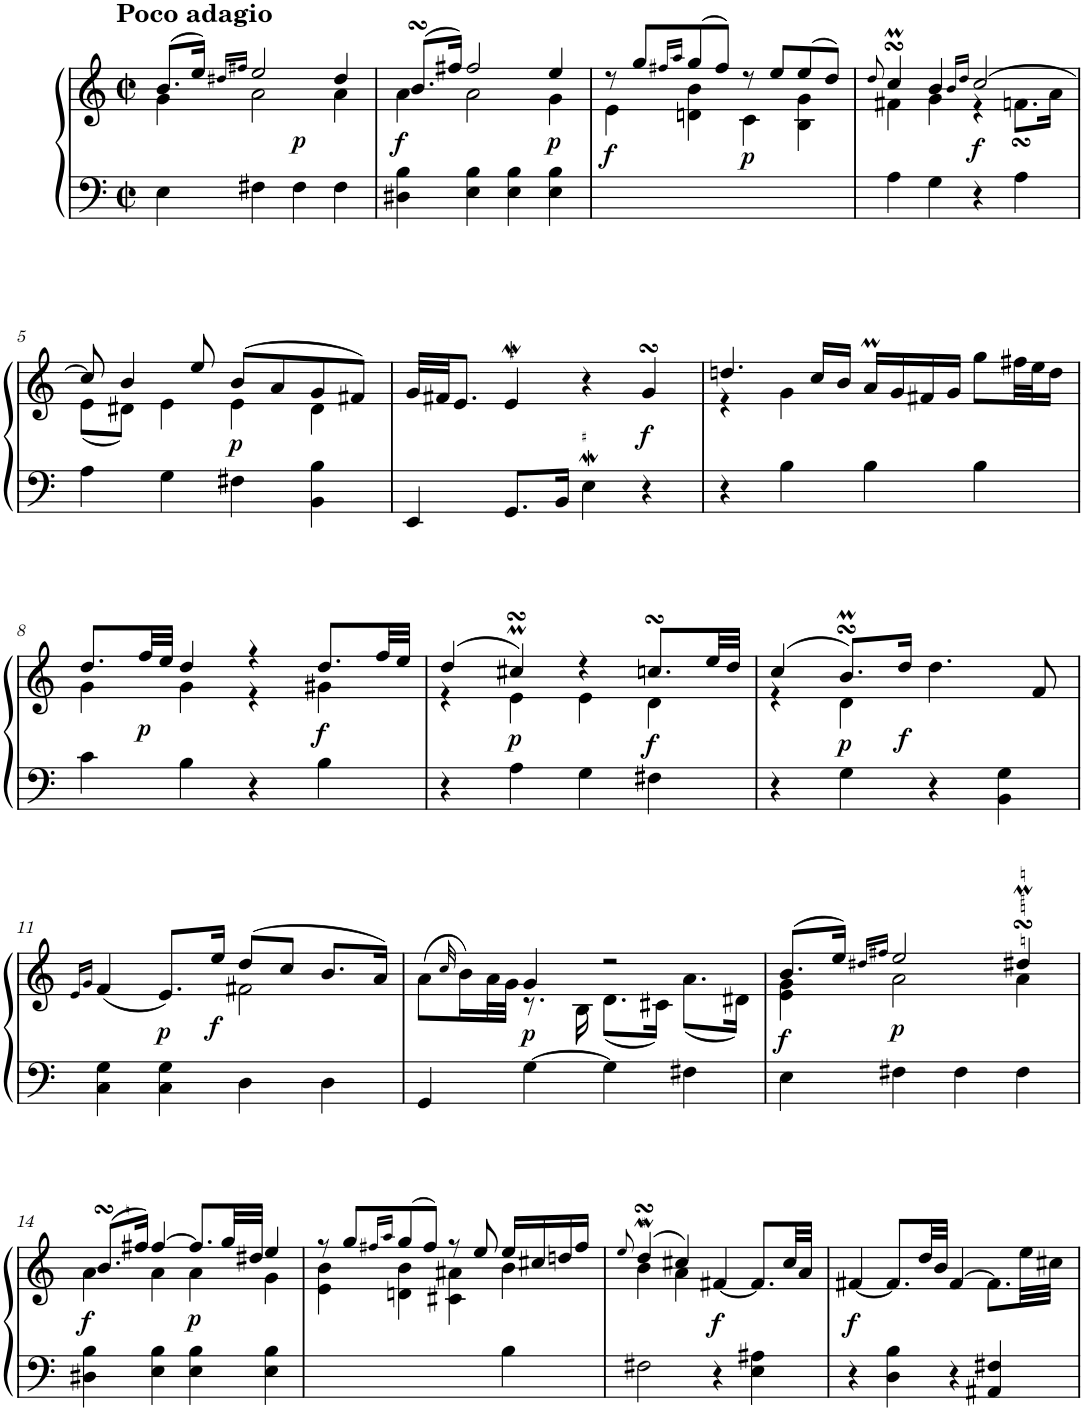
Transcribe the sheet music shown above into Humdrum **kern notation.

**kern	**kern	**dynam
*part1	*part1	*part1
*staff2	*staff1	*staff1/2
*I"Фортепиано	*	*
*clefF4	*clefG2	*
*k[]	*k[]	*
*M2/2	*M2/2	*
*met(c|)	*met(c|)	*
=1	=1	=1
*	*^	*
!	!LO:TX:a:B:t=Poco adagio	!	!
4E\	(>8.b/L	4g\	.
.	16ee/Jk)	.	.
.	16qdd#X/LL	.	.
.	16qff#X/JJ	.	.
4F#X\	2ee/	2a\	.
!	!	!	!LO:DY:a=2
4F#\	.	.	p
4F#\	4dd#/	4a\	.
=2	=2	=2	=2
!	!	!	!LO:DY:b
4D#X\ 4B\	(>8.bsSsS/L	4a\	f
.	16ff#X/Jk)	.	.
4E\ 4B\	2ff#/	2a\	.
4E\ 4B\	.	.	.
!	!	!	!LO:DY:b
4E\ 4B\	4ee/	4g\	p
=3	=3	=3	=3
!	!	!	!LO:DY:b
1ryy	8r	4e\	f
.	8gg/L	.	.
.	16qff#X/LL	.	.
.	16qaa/JJ	.	.
.	(>8gg/	4dn\ 4b\	.
.	8ff#/J)	.	.
!	!	!	!LO:DY:b
.	8r	4c\	p
.	8ee/L	.	.
.	(>8ee/	4B\ 4g\	.
.	8dd/J)	.	.
=4	=4	=4	=4
.	8qdd/	.	.
4A\	4ccMsSSs/	4f#X\	.
4G\	4b/	4g\	.
.	16qb/LL	.	.
.	16qdd/JJ	.	.
!	!	!	!LO:DY:b
4r	[2cc/	4r	f
4A\	.	8.fnsSSs\L	.
.	.	16a\Jk	.
!!LO:LB:g=z	!!
=5	=5	=5	=5
4A\	8cc/]	(<8e\L	.
.	4b/	8d#X\J)	.
4G\	.	4e\	.
.	8ee/	.	.
!	!	!	!LO:DY:b
4F#X\	(>8b/L	4e\	p
.	8a/	.	.
4BB\ 4B\	8g/	4d#\	.
.	8f#X/J)	.	.
*	*v	*v	*
=6	=6	=6
4EE/	32g/LLL	.
.	32f#X/JJ	.
.	8.e/J	.
8.GG/L	4eW/	.
16BB/Jk	.	.
4EW\	4r	.
!	!	!LO:DY:b
4r	4gsSSS/	f
=7	=7	=7
*	*^	*
4r	4.ddn/	4r	.
4B\	.	4g\	.
.	16cc/LL	.	.
.	16b/JJ	.	.
4B\	16aM/LL	2ryy	.
.	16g/	.	.
.	16f#X/	.	.
.	16g/JJ	.	.
4B\	8gg\L	.	.
.	32ff#X\LL	.	.
.	32ee\J	.	.
.	16dd\JJ	.	.
!!LO:LB:g=z	!!
=8	=8	=8	=8
4c\	8.dd/L	4g\	.
!	!	!	!LO:DY:b
.	32ff/LL	.	p
.	32ee/JJJ	.	.
4B\	4dd/	4g\	.
4r	4r	4r	.
!	!	!	!LO:DY:b
4B\	8.dd/L	4g#X\	f
.	32ff/LL	.	.
.	32ee/JJJ	.	.
=9	=9	=9	=9
4r	(>4dd/	4r	.
!	!	!	!LO:DY:b
4A\	4cc#XmsSsS/)	4e\	p
4G\	4r	4e\	.
!	!	!	!LO:DY:b
4F#X\	8.ccnsSSs/L	4d\	f
.	32ee/LL	.	.
.	32dd/JJJ	.	.
=10	=10	=10	=10
4r	(>4cc/	4r	.
!	!	!	!LO:DY:b
4G\	8.bsSsSm/L)	4d\	p
!	!	!	!LO:DY:b
.	16dd/Jk	.	f
4r	4.dd\	2ryy	.
4BB\ 4G\	.	.	.
.	8f/	.	.
!!LO:LB:g=z	!!
=11	=11	=11	=11
.	16qe/LL	.	.
.	16qg/JJ	.	.
4C\ 4G\	(<4f/	2ryy	.
!	!	!	!LO:DY:b
4C\ 4G\	8.e/L)	.	p
!	!	!	!LO:DY:b
.	16ee/Jk	.	f
4D\	(>8dd/L	2f#X\	.
.	8cc/J	.	.
4D\	8.b/L	.	.
.	16a/Jk)	.	.
=12	=12	=12	=12
4GG/	(>8a\L	4ryy	.
.	32qcc/	.	.
.	16b\L)	.	.
.	32a\L	.	.
.	32g\JJJ	.	.
!	!	!	!LO:DY:b
[4G\	4g/	8.r	p
.	.	16B\	.
4G\]	2r	(<8.d\L	.
.	.	16c#X\Jk)	.
4F#X\	.	(<8.a\L	.
.	.	16d#X\Jk)	.
=13	=13	=13	=13
!	!	!	!LO:DY:b
4E\	(>8.b/L	4e\ 4g\	f
.	16ee/Jk)	.	.
.	16qdd#X/LL	.	.
.	16qff#X/JJ	.	.
!	!	!	!LO:DY:b
4F#X\	2ee/	2a\	p
4F#\	.	.	.
4F#\	4dd#XsSsSm/	4a\	.
!!LO:LB:g=z	!!
=14	=14	=14	=14
!	!	!	!LO:DY:b
4D#X\ 4B\	(>8.bsSsS/L	4a\	f
.	16ff#X/Jk)	.	.
4E\ 4B\	[4ff#/	4a\	.
!	!	!	!LO:DY:b
4E\ 4B\	8.ff#/L]	4a\	p
.	32gg/LL	.	.
.	32dd#X/JJJ	.	.
4E\ 4B\	4ee/	4g\	.
=15	=15	=15	=15
2ryy	8r	4e\ 4b\	.
.	8gg/L	.	.
.	16qff#X/LL	.	.
.	16qaa/JJ	.	.
.	(>8gg/	4dn\ 4b\	.
.	8ff#/J)	.	.
4ryy	8r	4c#X\ 4a#X\	.
.	8ee/	.	.
4B\	16ee/LL	4b\	.
.	16cc#X/	.	.
.	16ddn/	.	.
.	16ff#/JJ	.	.
=16	=16	=16	=16
.	8qee/	.	.
2F#X\	(>4ddMsSSS/	4b\	.
.	4cc#X/)	4a\	.
!	!	!	!LO:DY:b
4r	[4f#X/	2ryy	f
4E\ 4A#X\	8.f#/L]	.	.
.	32cc#/LL	.	.
.	32a/JJJ	.	.
*	*v	*v	*
=17	=17	=17
!	!	!LO:DY:b
4r	[4f#X/	f
4D\ 4B\	8.f#/L]	.
.	32dd/LL	.
.	32b/JJJ	.
4r	[4f#/	.
4AA#X/ 4F#X/	8.f#\L]	.
.	32ee\LL	.
.	32cc#X\JJJ	.
=	=	=
*-	*-	*-
